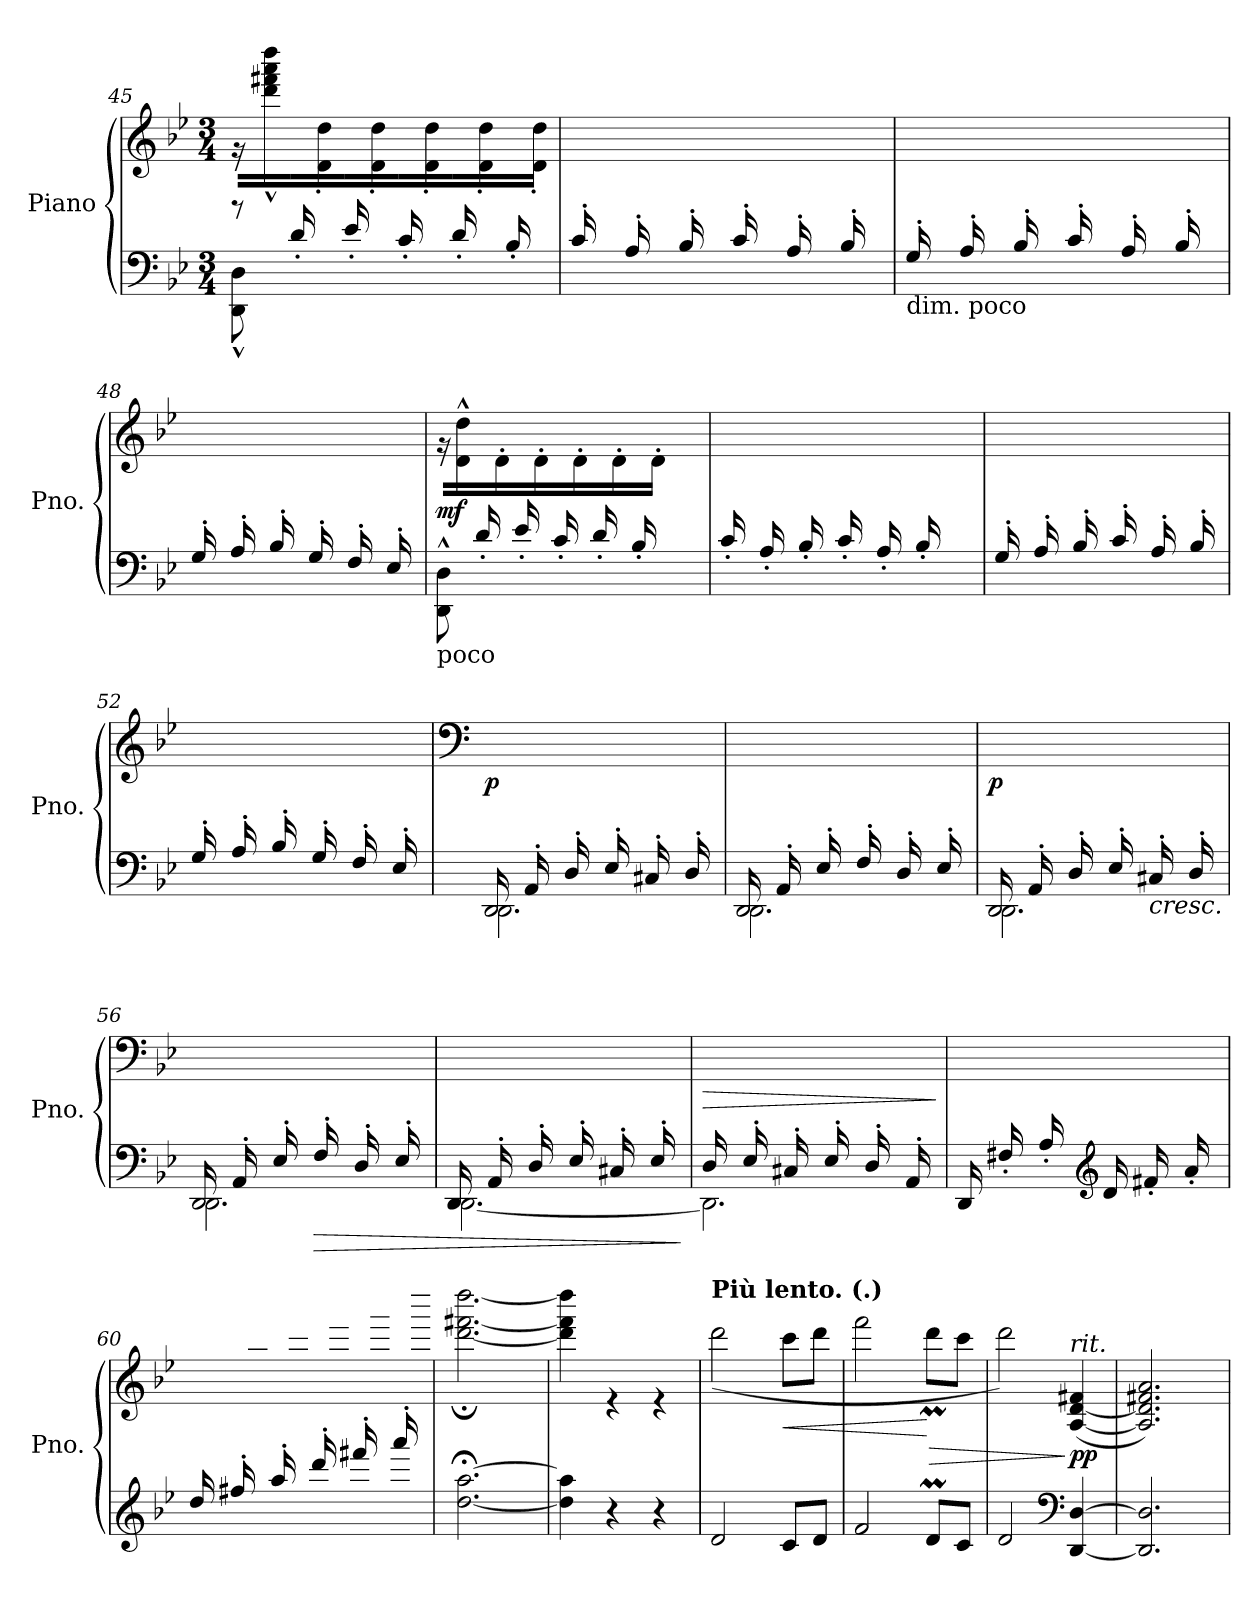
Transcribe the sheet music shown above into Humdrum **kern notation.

**kern	**kern	**dynam
*part1	*part1	*part1
*staff2	*staff1	*staff1/2
*I"Piano	*	*
*I'Pno.	*	*
*clefF4	*clefG2	*
*k[b-e-]	*k[b-e-]	*
*M3/4	*M3/4	*
=45	=45	=45
*^	*^	*
*	*^	*	*	*
8ryy	8DD\^^ 8D\^^	8rb	2.ryy	16r	.
*	*	*	*8va	*	*
.	.	.	.	16dddd\^^ 16ffff#X\^^ 16aaaa\^^ 16ddddd\^^	.
*	*	*	*X8va	*	*
16d'/LL	8ryy	8ryy	.	16ryy	.
16ryy	.	.	.	16d\' 16dd\'JJ	.
16e-'/LL	2ryy	2ryy	.	16ryy	.
16ryy	.	.	.	16d\' 16dd\'	.
16c'/	.	.	.	16ryy	.
16ryy	.	.	.	16d\' 16dd\'JJ	.
16d'/LL	.	.	.	16ryy	.
16ryy	.	.	.	16d\' 16dd\'	.
16B-'/	.	.	.	16ryy	.
16ryy	.	.	.	16d\' 16dd\'JJ	.
*	*v	*v	*	*	*
!!LO:LB:g=z	!!
=46	=46	=46	=46	=46
16c'/LL	2.ryy	2.ryy	16ryy	.
16ryy	.	.	16d\' 16dd\'	.
16A'/	.	.	16ryy	.
16ryy	.	.	16d\' 16dd\'JJ	.
16B-'/LL	.	.	16ryy	.
16ryy	.	.	16d\' 16dd\'	.
16c'/	.	.	16ryy	.
16ryy	.	.	16d\' 16dd\'JJ	.
16A'/LL	.	.	16ryy	.
16ryy	.	.	16d\' 16dd\'	.
16B-'/	.	.	16ryy	.
16ryy	.	.	16d\' 16dd\'JJ	.
=47	=47	=47	=47	=47
!LO:TX:b:t=dim. poco	!	!	!	!
16G'/LL	2.ryy	2.ryy	16ryy	.
16ryy	.	.	16d\' 16dd\'	.
16A'/	.	.	16ryy	.
16ryy	.	.	16d\' 16dd\'JJ	.
16B-'/LL	.	.	16ryy	.
16ryy	.	.	16d\' 16dd\'	.
16c'/	.	.	16ryy	.
16ryy	.	.	16d\' 16dd\'JJ	.
16A'/LL	.	.	16ryy	.
16ryy	.	.	16d\' 16dd\'	.
16B-'/	.	.	16ryy	.
16ryy	.	.	16d\' 16dd\'JJ	.
=48	=48	=48	=48	=48
16G'/LL	2.ryy	2.ryy	16ryy	.
16ryy	.	.	16d\' 16dd\'	.
16A'/	.	.	16ryy	.
16ryy	.	.	16d\' 16dd\'JJ	.
16B-'/LL	.	.	16ryy	.
16ryy	.	.	16d\' 16dd\'	.
16G'/	.	.	16ryy	.
16ryy	.	.	16d\' 16dd\'JJ	.
16F'/LL	.	.	16ryy	.
16ryy	.	.	16d\' 16dd\'	.
16E-'/	.	.	16ryy	.
16ryy	.	.	16d\' 16dd\'JJ	.
=49	=49	=49	=49	=49
!LO:TX:b:t=poco	!	!	!	!
!	!	!	!	!LO:DY:b
8ryy	8DD\^^ 8D\^^	2.ryy	16r	mf
.	.	.	16d/^^ 16dd/^^	.
16d'/LL	2ryy	.	16ryy	.
16ryy	.	.	16d'\JJ	.
16e-'/LL	.	.	16ryy	.
16ryy	.	.	16d'\	.
16c'/	.	.	16ryy	.
16ryy	.	.	16d'\JJ	.
16d'/LL	.	.	16ryy	.
16ryy	.	.	16d'\	.
16B-'/	8ryy	.	16ryy	.
8ryy	.	.	16d'\JJ	.
.	8ryy	8ryy	8ryy	.
16ryy	.	.	.	.
=50	=50	=50	=50	=50
16c'/LL	2.ryy	2.ryy	16ryy	.
16ryy	.	.	16d'\	.
16A'/	.	.	16ryy	.
16ryy	.	.	16d'\JJ	.
16B-'/LL	.	.	16ryy	.
16ryy	.	.	16d'\	.
16c'/	.	.	16ryy	.
16ryy	.	.	16d'\JJ	.
16A'/LL	.	.	16ryy	.
16ryy	.	.	16d'\	.
16B-'/	.	.	16ryy	.
8.ryy	.	.	16d'\JJ	.
.	8ryy	8ryy	8ryy	.
!!LO:LB:g=z	!!
=51	=51	=51	=51	=51
16G'/LL	2.ryy	2.ryy	16ryy	.
16ryy	.	.	16d'\	.
16A'/	.	.	16ryy	.
16ryy	.	.	16d'\JJ	.
16B-'/LL	.	.	16ryy	.
16ryy	.	.	16d'\	.
16c'/	.	.	16ryy	.
16ryy	.	.	16d'\JJ	.
16A'/LL	.	.	16ryy	.
16ryy	.	.	16d'\	.
16B-'/	.	.	16ryy	.
16ryy	.	.	16d'\JJ	.
=52	=52	=52	=52	=52
16G'/LL	2.ryy	2.ryy	16ryy	.
16ryy	.	.	16d'\	.
16A'/	.	.	16ryy	.
16ryy	.	.	16d'\JJ	.
16B-'/LL	.	.	16ryy	.
16ryy	.	.	16d'\	.
16G'/	.	.	16ryy	.
16ryy	.	.	16d'\JJ	.
16F'/LL	.	.	16ryy	.
16ryy	.	.	16d'\	.
16E-'/	.	.	16ryy	.
16ryy	.	.	16d'\JJ	.
=53	=53	=53	=53	=53
*	*	*clefF4	*	*
!LO:N:head=open	!	!	!	!LO:DY:b
16DD/LL	2.DD\	2.ryy	16ryy	p
16ryy	.	.	16F#X\' 16A\'	.
16AA'/	.	.	16ryy	.
16ryy	.	.	16F#\' 16A\'JJ	.
16D'/LL	.	.	16ryy	.
16ryy	.	.	16F#\' 16A\'	.
16E-'/	.	.	16ryy	.
16ryy	.	.	16F#\' 16A\'JJ	.
16C#X'/LL	.	.	16ryy	.
16ryy	.	.	16F#\' 16A\'	.
16D'/	.	.	16ryy	.
16ryy	.	.	16F#\' 16A\'JJ	.
=54	=54	=54	=54	=54
!LO:N:head=open	!	!	!	!
16DD/LL	2.DD\	2.ryy	16ryy	.
16ryy	.	.	16G\' 16B-\'	.
16AA'/	.	.	16ryy	.
16ryy	.	.	16G\' 16B-\'JJ	.
16E-'/LL	.	.	16ryy	.
16ryy	.	.	16G\' 16B-\'	.
16F'/	.	.	16ryy	.
16ryy	.	.	16G\' 16B-\'JJ	.
16D'/LL	.	.	16ryy	.
16ryy	.	.	16G\' 16B-\'	.
16E-'/	.	.	16ryy	.
16ryy	.	.	16G\' 16B-\'JJ	.
=55	=55	=55	=55	=55
!LO:N:head=open	!	!	!	!LO:DY:b
16DD/LL	2.DD\	2.ryy	16ryy	p
16ryy	.	.	16F#X\' 16A\'	.
16AA'/	.	.	16ryy	.
16ryy	.	.	16F#\' 16A\'JJ	.
16D'/LL	.	.	16ryy	.
16ryy	.	.	16F#\' 16A\'	.
16E-'/	.	.	16ryy	.
16ryy	.	.	16F#\' 16A\'JJ	.
!	!	!	!	!LO:HP:b=2
16C#X'/LL	.	.	16ryy	<
16ryy	.	.	16F#\' 16A\'	.
16D'/	.	.	16ryy	.
16ryy	.	.	16F#\' 16A\'JJ	.
!!LO:PB:g=z	!!
=56	=56	=56	=56	=56
!LO:N:head=open	!	!	!	!
16DD/LL	2.DD\	2.ryy	16ryy	.
16ryy	.	.	16G\' 16B-\'	.
16AA'/	.	.	16ryy	.
16ryy	.	.	16G\' 16B-\'JJ	.
16E-'/LL	.	.	16ryy	.
16ryy	.	.	16G\' 16B-\'	.
!	!	!	!	!LO:HP:b=2
16F'/	.	.	16ryy	>
16ryy	.	.	16G\' 16B-\'JJ	.
16D'/LL	.	.	16ryy	.
16ryy	.	.	16G\' 16B-\'	.
16E-'/	.	.	16ryy	.
16ryy	.	.	16G\' 16B-\'JJ	.
*v	*v	*	*	*
*	*v	*v	*
.	.	[
=57	=57	=57
!LO:N:head=open	!	!
*^	*^	*
16DD/LL	[2.DD\	2.ryy	16ryy	.
16ryy	.	.	16F#X\' 16A\'	.
16AA'/	.	.	16ryy	.
16ryy	.	.	16F#\' 16A\'JJ	.
16D'/LL	.	.	16ryy	.
16ryy	.	.	16F#\' 16A\'	.
16E-'/	.	.	16ryy	.
16ryy	.	.	16F#\' 16A\'JJ	.
16C#X'/LL	.	.	16ryy	.
16ryy	.	.	16F#\' 16A\'	.
16E-'/	.	.	16ryy	.
16ryy	.	.	16F#\' 16A\'JJ	.
*v	*v	*	*	*
*	*v	*v	*
.	.	]
=58	=58	=58
*^	*	*
!	!	!	!LO:HP:b
*	*	*^	*
16D/LL	2.DD\]	2.ryy	16ryy	>
16ryy	.	.	16F#X\' 16A\'	.
16E-'/	.	.	16ryy	.
16ryy	.	.	16F#\' 16A\'JJ	.
16C#X'/LL	.	.	16ryy	.
16ryy	.	.	16F#\' 16A\'	.
16E-'/	.	.	16ryy	.
16ryy	.	.	16F#\' 16A\'JJ	.
16D'/LL	.	.	16ryy	.
16ryy	.	.	16F#\' 16A\'	.
16AA'/	.	.	16ryy	.
16ryy	.	.	16F#\' 16A\'JJ	.
*v	*v	*	*	*
*	*v	*v	*
.	.	]
=59	=59	=59
*^	*^	*
16DD/LL	4.ryy	2.ryy	16ryy	.
16ryy	.	.	16F#X'\	.
16F#'/	.	.	16ryy	.
16ryy	.	.	16A'\JJ	.
16A'/LL	.	.	16ryy	.
*	*	*clefG2	*	*
16ryy	.	.	16d'\	.
*clefG2	*	*	*	*
16d/	4.ryy	.	16ryy	.
16ryy	.	.	16f#X'\JJ	.
16f#'/LL	.	.	16ryy	.
16ryy	.	.	16a'\	.
16a'/	.	.	16ryy	.
16ryy	.	.	16dd'\JJ	.
=60	=60	=60	=60	=60
16dd/LL	2.ryy	2.ryy	16ryy	.
16ryy	.	.	16ff#X'\	.
16ff#'/	.	.	16ryy	.
16ryy	.	.	16aa'\JJ	.
16aa'/LL	.	.	16ryy	.
16ryy	.	.	16ddd'\	.
16ddd'/	.	.	16ryy	.
16ryy	.	.	16fff#X'\JJ	.
16fff#'/LL	.	.	16ryy	.
16ryy	.	.	16aaa'\	.
16aaa'/	.	.	16ryy	.
*	*	*8va	*	*
16ryy	.	.	16ddddd'\JJ	.
*v	*v	*	*	*
!!LO:LB:g=z	!!
=61	=61	=61	=61
[2.dd\;< [2.aa\;<	2.ryy	[2.dddd\;< [2.ffff#X\;< [2.ddddd\;<	.
=62	=62	=62	=62
4dd\] 4aa\]	2.ryy	4dddd\] 4ffff#\] 4ddddd\]	.
*	*X8va	*	*
4r	.	4r	.
4r	.	4r	.
!!LO:PB:g=z	!!
=63	=63	=63	=63
*	*MM80	*	*
!	!LO:TX:a:B:t=Più lento.   (.)	!	!
!	!	!	!LO:DY:b
!	!	!	!LO:DY:n=1:b
2d/	2.ryy	(>2ddd\	p other-dynamics
!	!	!	!LO:HP:b
8c/L	.	8ccc\L	<
8d/J	.	8ddd\J	.
=64	=64	=64	=64
2f/	2.ryy	2fff\	.
!	!	!	!LO:HP:n=1:b
8dm/L	.	8dddm\L	[ >
8c/J	.	8ccc\J	.
=65	=65	=65	=65
2d/	2.ryy	2ddd\)	.
*clefF4	*	*	*
*	*MM40	*	*
!	!	!LO:TX:a:i:t=rit.	!
!	!	!	!LO:DY:n=1:b
[4DD/ [4D/	.	(>[4A/ [4d/ 4f#X/	] pp
=66	=66	=66	=66
*	*MM60	*	*
2.DD/] 2.D/]	2.ryy	2.A/] 2.d/] 2.f#X/ 2.a/)	.
*	*v	*v	*
=	=	=
*-	*-	*-
